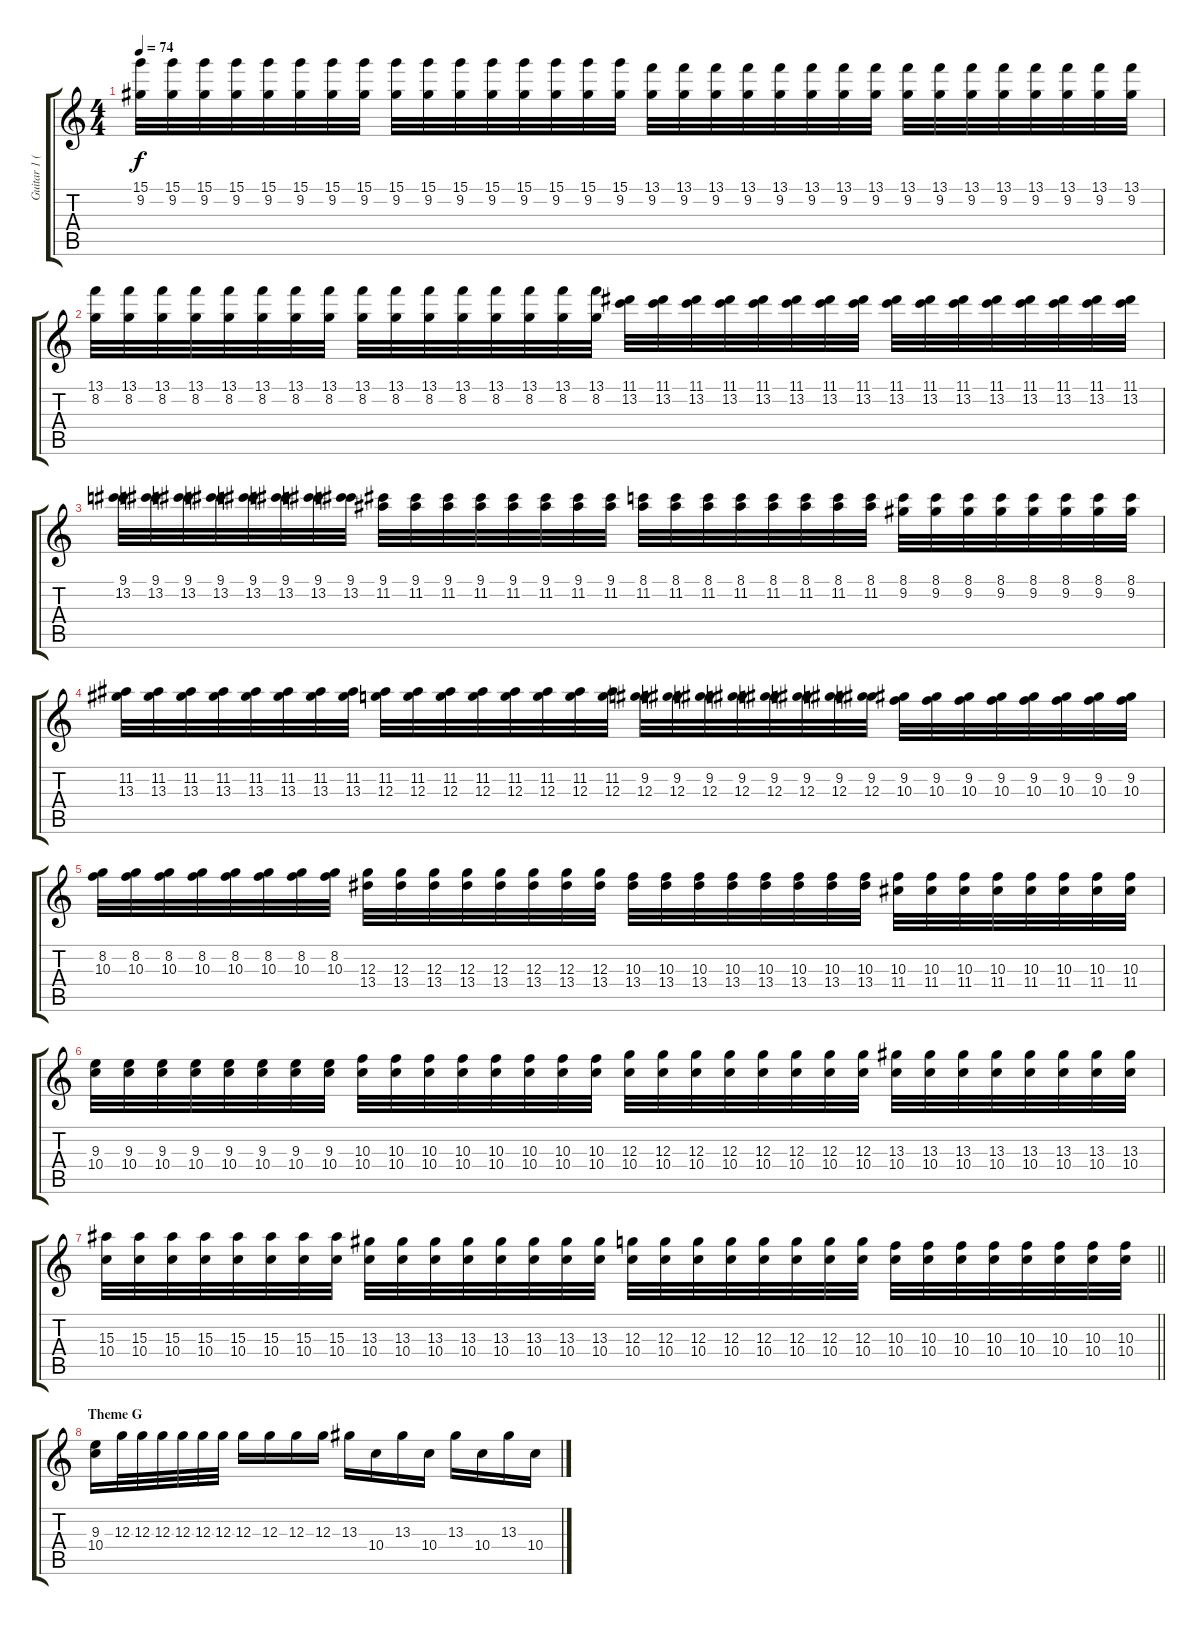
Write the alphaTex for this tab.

\track ("Guitar 1 (Lead)" "Guitar 1 (") {instrument distortionguitar}
\staff {score tabs}
\tuning (E4 B3 G3 D3 A2 E2) {hide}
\ts (4 4)
\tempo 74
\clef g2
\ks c
(15.1 9.2).32{dy f} (15.1 9.2).32 (15.1 9.2).32 (15.1 9.2).32 (15.1 9.2).32 (15.1 9.2).32 (15.1 9.2).32 (15.1 9.2).32 (15.1 9.2).32 (15.1 9.2).32 (15.1 9.2).32 (15.1 9.2).32 (15.1 9.2).32 (15.1 9.2).32 (15.1 9.2).32 (15.1 9.2).32 (13.1 9.2).32 (13.1 9.2).32 (13.1 9.2).32 (13.1 9.2).32 (13.1 9.2).32 (13.1 9.2).32 (13.1 9.2).32 (13.1 9.2).32 (13.1 9.2).32 (13.1 9.2).32 (13.1 9.2).32 (13.1 9.2).32 (13.1 9.2).32 (13.1 9.2).32 (13.1 9.2).32 (13.1 9.2).32 |
(13.1 8.2).32 (13.1 8.2).32 (13.1 8.2).32 (13.1 8.2).32 (13.1 8.2).32 (13.1 8.2).32 (13.1 8.2).32 (13.1 8.2).32 (13.1 8.2).32 (13.1 8.2).32 (13.1 8.2).32 (13.1 8.2).32 (13.1 8.2).32 (13.1 8.2).32 (13.1 8.2).32 (13.1 8.2).32 (11.1 13.2).32 (11.1 13.2).32 (11.1 13.2).32 (11.1 13.2).32 (11.1 13.2).32 (11.1 13.2).32 (11.1 13.2).32 (11.1 13.2).32 (11.1 13.2).32 (11.1 13.2).32 (11.1 13.2).32 (11.1 13.2).32 (11.1 13.2).32 (11.1 13.2).32 (11.1 13.2).32 (11.1 13.2).32 |
(9.1 13.2).32 (9.1 13.2).32 (9.1 13.2).32 (9.1 13.2).32 (9.1 13.2).32 (9.1 13.2).32 (9.1 13.2).32 (9.1 13.2).32 (9.1 11.2).32 (9.1 11.2).32 (9.1 11.2).32 (9.1 11.2).32 (9.1 11.2).32 (9.1 11.2).32 (9.1 11.2).32 (9.1 11.2).32 (8.1 11.2).32 (8.1 11.2).32 (8.1 11.2).32 (8.1 11.2).32 (8.1 11.2).32 (8.1 11.2).32 (8.1 11.2).32 (8.1 11.2).32 (8.1 9.2).32 (8.1 9.2).32 (8.1 9.2).32 (8.1 9.2).32 (8.1 9.2).32 (8.1 9.2).32 (8.1 9.2).32 (8.1 9.2).32 |
(11.2 13.3).32 (11.2 13.3).32 (11.2 13.3).32 (11.2 13.3).32 (11.2 13.3).32 (11.2 13.3).32 (11.2 13.3).32 (11.2 13.3).32 (11.2 12.3).32 (11.2 12.3).32 (11.2 12.3).32 (11.2 12.3).32 (11.2 12.3).32 (11.2 12.3).32 (11.2 12.3).32 (11.2 12.3).32 (9.2 12.3).32 (9.2 12.3).32 (9.2 12.3).32 (9.2 12.3).32 (9.2 12.3).32 (9.2 12.3).32 (9.2 12.3).32 (9.2 12.3).32 (9.2 10.3).32 (9.2 10.3).32 (9.2 10.3).32 (9.2 10.3).32 (9.2 10.3).32 (9.2 10.3).32 (9.2 10.3).32 (9.2 10.3).32 |
(8.2 10.3).32 (8.2 10.3).32 (8.2 10.3).32 (8.2 10.3).32 (8.2 10.3).32 (8.2 10.3).32 (8.2 10.3).32 (8.2 10.3).32 (12.3 13.4).32 (12.3 13.4).32 (12.3 13.4).32 (12.3 13.4).32 (12.3 13.4).32 (12.3 13.4).32 (12.3 13.4).32 (12.3 13.4).32 (10.3 13.4).32 (10.3 13.4).32 (10.3 13.4).32 (10.3 13.4).32 (10.3 13.4).32 (10.3 13.4).32 (10.3 13.4).32 (10.3 13.4).32 (10.3 11.4).32 (10.3 11.4).32 (10.3 11.4).32 (10.3 11.4).32 (10.3 11.4).32 (10.3 11.4).32 (10.3 11.4).32 (10.3 11.4).32 |
(9.3 10.4).32 (9.3 10.4).32 (9.3 10.4).32 (9.3 10.4).32 (9.3 10.4).32 (9.3 10.4).32 (9.3 10.4).32 (9.3 10.4).32 (10.3 10.4).32 (10.3 10.4).32 (10.3 10.4).32 (10.3 10.4).32 (10.3 10.4).32 (10.3 10.4).32 (10.3 10.4).32 (10.3 10.4).32 (12.3 10.4).32 (12.3 10.4).32 (12.3 10.4).32 (12.3 10.4).32 (12.3 10.4).32 (12.3 10.4).32 (12.3 10.4).32 (12.3 10.4).32 (13.3 10.4).32 (13.3 10.4).32 (13.3 10.4).32 (13.3 10.4).32 (13.3 10.4).32 (13.3 10.4).32 (13.3 10.4).32 (13.3 10.4).32 |
\barLineRight lightlight
(15.3 10.4).32 (15.3 10.4).32 (15.3 10.4).32 (15.3 10.4).32 (15.3 10.4).32 (15.3 10.4).32 (15.3 10.4).32 (15.3 10.4).32 (13.3 10.4).32 (13.3 10.4).32 (13.3 10.4).32 (13.3 10.4).32 (13.3 10.4).32 (13.3 10.4).32 (13.3 10.4).32 (13.3 10.4).32 (12.3 10.4).32 (12.3 10.4).32 (12.3 10.4).32 (12.3 10.4).32 (12.3 10.4).32 (12.3 10.4).32 (12.3 10.4).32 (12.3 10.4).32 (10.3 10.4).32 (10.3 10.4).32 (10.3 10.4).32 (10.3 10.4).32 (10.3 10.4).32 (10.3 10.4).32 (10.3 10.4).32 (10.3 10.4).32 |
\section ("" "Theme G")
(9.3 10.4).16{volume 12} 12.3.32 12.3.32 12.3.32 12.3.32 12.3.32 12.3.32 12.3.16 12.3.16 12.3.16 12.3.16 13.3.16 10.4.16 13.3.16 10.4.16 13.3.16 10.4.16 13.3.16 10.4.16
